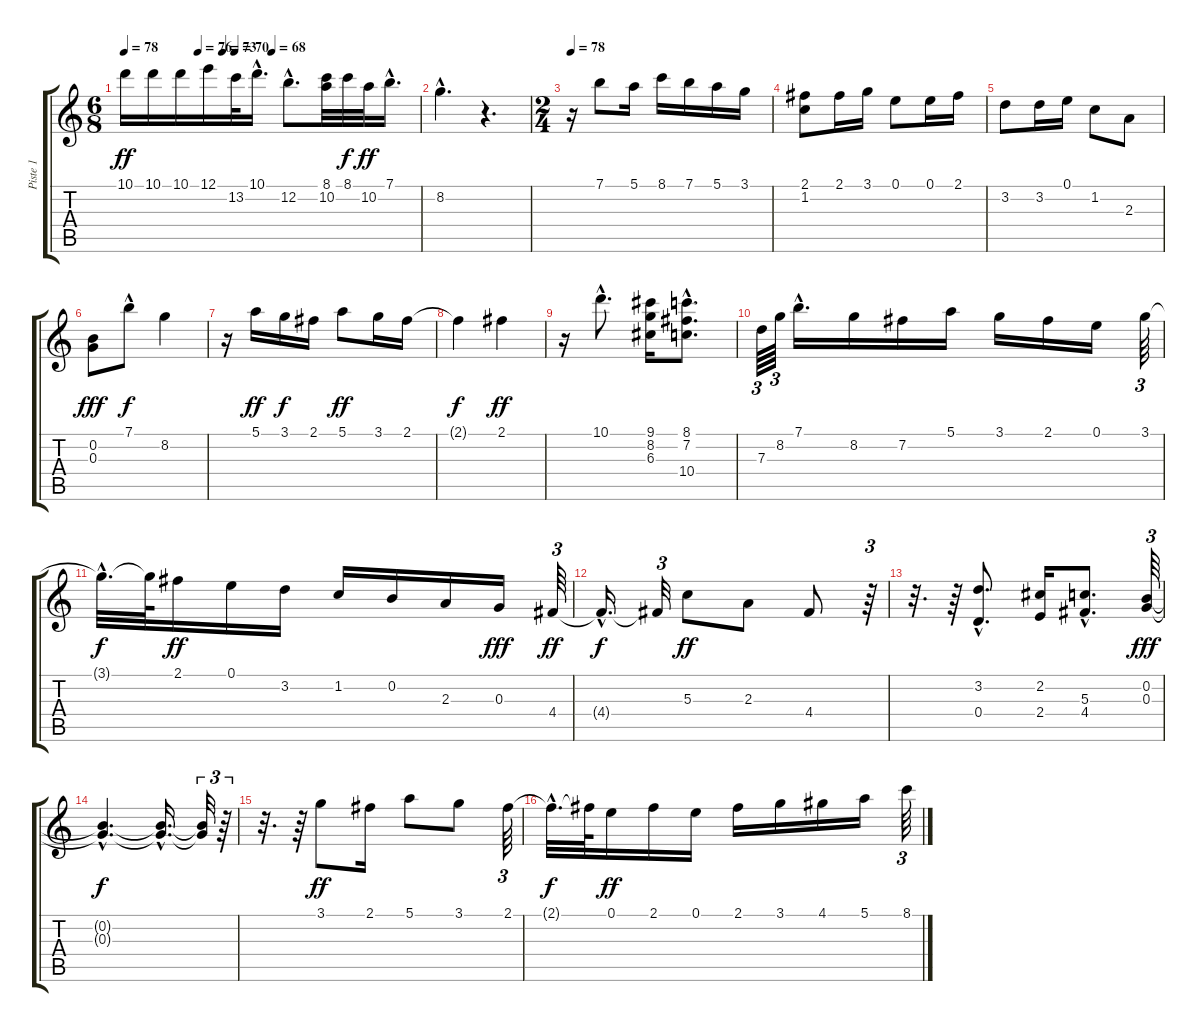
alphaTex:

\track ("Piste 1" "Piste 1") {instrument acousticguitarnylon}
\staff {score tabs}
\tuning (E4 B3 G3 D3 A2 E2) {hide}
\ts (6 8)
\tempo 78
\tempo (76 0.25)
\tempo (73 0.3333333333333333)
\tempo (70 0.375)
\tempo (68 0.5)
\clef g2
\ks c
10.1.16{dy ff} 10.1.16 10.1.16 12.1.16 13.2.32 10.1{hac}.16{d} 12.2{hac}.8{d} (8.1 10.2).32 8.1.32{dy f} 10.2.32{dy ff} 7.1{hac}.16{d} |
8.2{hac}.4{d} r.4{d} |
\ts (2 4)
\tempo 78
r.16 7.1.8 5.1.16 8.1.16 7.1.16 5.1.16 3.1.16 |
(2.1 1.2).8 2.1.16 3.1.16 0.1.8 0.1.16 2.1.16 |
3.2.8 3.2.16 0.1.16 1.2.8 2.3.8 |
(0.2 0.3).8{dy fff} 7.1{hac}.8{dy f} 8.2.4 |
r.16 5.1.16{dy ff} 3.1.16{dy f} 2.1.16 5.1.8{dy ff} 3.1.16 2.1.16 |
2.1{t}.4{dy f} 2.1.4{dy ff} |
r.16 10.1{hac}.8{d} (9.1 8.2 6.3).16 (8.1{hac} 7.2{hac} 10.4{hac}).8{d} |
7.3.64{tu (3 2)} 8.2.64{tu (3 2)} 7.1{hac}.16{d} 8.2.16 7.2.16 5.1.16 3.1.16 2.1.16 0.1.16 3.1.64{tu (3 2)} |
3.1{hac t}.32{d dy f} 3.1{t}.64 2.1.16{dy ff} 0.1.16 3.2.16 1.2.16 0.2.16 2.3.16 0.3.16{dy fff} 4.4.64{tu (3 2) dy ff} |
4.4{hac t}.16{d dy f} 4.4{t}.32{tu (3 2)} 5.3.8{dy ff} 2.3.8 4.4.8 r.64{tu (3 2)} |
r.32{d} r.64 (3.2{hac} 0.4{hac}).8{d} (2.2 2.4).16 (5.3{hac} 4.4{hac}).8{d} (0.2 0.3).64{tu (3 2) dy fff} |
(0.2{hac t} 0.3{hac t}).4{d dy f} (0.2{hac t} 0.3{hac t}).16{d} (0.2{t} 0.3{t}).32{tu (3 2)} r.64{tu (3 2)} |
r.32{d} r.64 3.1.8{dy ff} 2.1.16 5.1.8 3.1.8 2.1.64{tu (3 2)} |
2.1{hac t}.32{d dy f} 2.1{t}.64 0.1.16{dy ff} 2.1.16 0.1.16 2.1.16 3.1.16 4.1.16 5.1.16 8.1.64{tu (3 2)}
